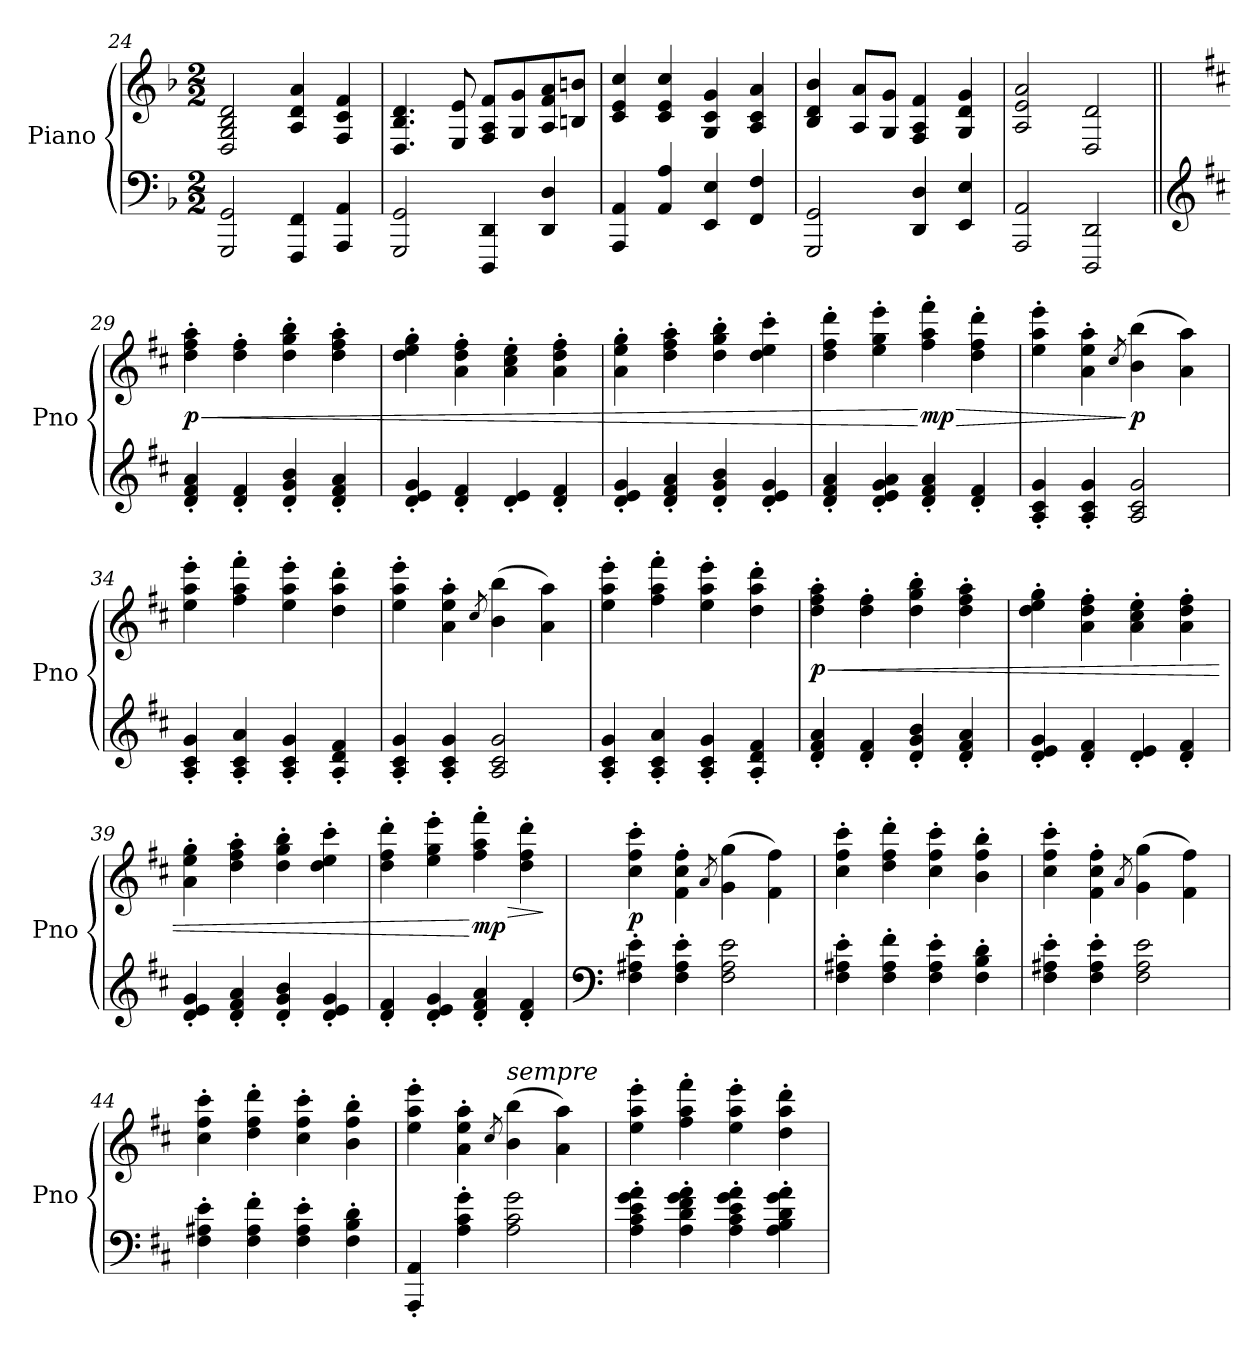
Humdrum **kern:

**kern	**kern	**dynam
*part1	*part1	*part1
*staff2	*staff1	*staff1/2
*I"Piano	*	*
*I'Pno	*	*
*clefF4	*clefG2	*
*k[b-]	*k[b-]	*
*M2/2	*M2/2	*
=24	=24	=24
2GGG/ 2GG/	2D/ 2G/ 2B-/ 2d/	.
4FFF/ 4FF/	4A/ 4d/ 4a/	.
4AAA/ 4AA/	4F/ 4c/ 4f/	.
=25	=25	=25
2GGG/ 2GG/	4.D/ 4.B-/ 4.d/	.
.	8E/ 8e/	.
4DDD/ 4DD/	8F/ 8A/ 8f/L	.
.	8G/ 8g/	.
4DD/ 4D/	8A/ 8f/ 8a/	.
.	8Bn/ 8bn/J	.
=26	=26	=26
4AAA/ 4AA/	4c/ 4e/ 4cc/	.
4AA/ 4A/	4c/ 4e/ 4cc/	.
4EE/ 4E/	4G/ 4c/ 4g/	.
4FF/ 4F/	4A/ 4c/ 4a/	.
=27	=27	=27
2GGG/ 2GG/	4B-/ 4d/ 4b-/	.
.	8A/ 8a/L	.
.	8G/ 8g/J	.
4DD/ 4D/	4F/ 4A/ 4f/	.
4EE/ 4E/	4G/ 4d/ 4g/	.
!!LO:LB:g=z
=28	=28	=28
2AAA/ 2AA/	2A/ 2e/ 2a/	.
2DDD/ 2DD/	2D/ 2d/	.
=29||	=29||	=29||
*clefG2	*	*
*k[f#c#]	*k[f#c#]	*
!	!	!LO:HP:b
!	!	!LO:DY:n=1:b
4d/' 4f#/' 4a/'	4dd\' 4ff#\' 4aa\'	< p
4d/' 4f#/'	4dd\' 4ff#\'	.
4d/' 4g/' 4b/'	4dd\' 4gg\' 4bb\'	.
4d/' 4f#/' 4a/'	4dd\' 4ff#\' 4aa\'	.
=30	=30	=30
4d/' 4e/' 4g/'	4dd\' 4ee\' 4gg\'	.
4d/' 4f#/'	4a\' 4dd\' 4ff#\'	.
4d/' 4e/'	4a\' 4cc#\' 4ee\'	.
4d/' 4f#/'	4a\' 4dd\' 4ff#\'	.
=31	=31	=31
4d/' 4e/' 4g/'	4a\' 4ee\' 4gg\'	.
4d/' 4f#/' 4a/'	4dd\' 4ff#\' 4aa\'	.
4d/' 4g/' 4b/'	4dd\' 4gg\' 4bb\'	.
4d/' 4e/' 4g/'	4dd\' 4ee\' 4ccc#\'	.
=32	=32	=32
4d/' 4f#/' 4a/'	4dd\' 4ff#\' 4ddd\'	.
4d/' 4e/' 4g/' 4a/'	4ee\' 4gg\' 4eee\'	.
!	!	!LO:HP:n=1:b
!	!	!LO:DY:n=1:b
4d/' 4f#/' 4a/'	4ff#\' 4aa\' 4fff#\'	[ > mp
4d/' 4f#/'	4dd\' 4ff#\' 4ddd\'	.
=33	=33	=33
4A/' 4c#/' 4g/'	4ee\' 4aa\' 4eee\'	.
4A/' 4c#/' 4g/'	4a\' 4ee\' 4aa\'	.
.	8qcc#/	.
!	!	!LO:DY:n=1:b
2A/ 2c#/ 2g/	(4b\ 4bb\	] p
.	4a\ 4aa\)	.
=34	=34	=34
4A/' 4c#/' 4g/'	4ee\' 4aa\' 4eee\'	.
4A/' 4c#/' 4a/'	4ff#\' 4aa\' 4fff#\'	.
4A/' 4c#/' 4g/'	4ee\' 4aa\' 4eee\'	.
4A/' 4d/' 4f#/'	4dd\' 4aa\' 4ddd\'	.
!!LO:PB:g=z
=35	=35	=35
4A/' 4c#/' 4g/'	4ee\' 4aa\' 4eee\'	.
4A/' 4c#/' 4g/'	4a\' 4ee\' 4aa\'	.
.	8qcc#/	.
2A/ 2c#/ 2g/	(4b\ 4bb\	.
.	4a\ 4aa\)	.
=36	=36	=36
4A/' 4c#/' 4g/'	4ee\' 4aa\' 4eee\'	.
4A/' 4c#/' 4a/'	4ff#\' 4aa\' 4fff#\'	.
4A/' 4c#/' 4g/'	4ee\' 4aa\' 4eee\'	.
4A/' 4d/' 4f#/'	4dd\' 4aa\' 4ddd\'	.
=37	=37	=37
!	!	!LO:HP:b
!	!	!LO:DY:n=1:b
4d/' 4f#/' 4a/'	4dd\' 4ff#\' 4aa\'	< p
4d/' 4f#/'	4dd\' 4ff#\'	.
4d/' 4g/' 4b/'	4dd\' 4gg\' 4bb\'	.
4d/' 4f#/' 4a/'	4dd\' 4ff#\' 4aa\'	.
=38	=38	=38
4d/' 4e/' 4g/'	4dd\' 4ee\' 4gg\'	.
4d/' 4f#/'	4a\' 4dd\' 4ff#\'	.
4d/' 4e/'	4a\' 4cc#\' 4ee\'	.
4d/' 4f#/'	4a\' 4dd\' 4ff#\'	.
=39	=39	=39
4d/' 4e/' 4g/'	4a\' 4ee\' 4gg\'	.
4d/' 4f#/' 4a/'	4dd\' 4ff#\' 4aa\'	.
4d/' 4g/' 4b/'	4dd\' 4gg\' 4bb\'	.
4d/' 4e/' 4g/'	4dd\' 4ee\' 4ccc#\'	.
=40	=40	=40
4d/' 4f#/'	4dd\' 4ff#\' 4ddd\'	.
4d/' 4e/' 4g/'	4ee\' 4gg\' 4eee\'	.
!	!	!LO:HP:n=1:b
!	!	!LO:DY:n=1:b
4d/' 4f#/' 4a/'	4ff#\' 4aa\' 4fff#\'	[ > mp
4d/' 4f#/'	4dd\' 4ff#\' 4ddd\'	.
.	.	]
=41	=41	=41
*clefF4	*	*
!	!	!LO:DY:b
4F#\' 4A#X\' 4e\'	4cc#\' 4ff#\' 4ccc#\'	p
4F#\' 4A#\' 4e\'	4f#\' 4cc#\' 4ff#\'	.
.	8qa/	.
2F#\ 2A#\ 2e\	(4g\ 4gg\	.
.	4f#\ 4ff#\)	.
=42	=42	=42
4F#\' 4A#X\' 4e\'	4cc#\' 4ff#\' 4ccc#\'	.
4F#\' 4A#\' 4f#\'	4dd\' 4ff#\' 4ddd\'	.
4F#\' 4A#\' 4e\'	4cc#\' 4ff#\' 4ccc#\'	.
4F#\' 4B\' 4d\'	4b\' 4ff#\' 4bb\'	.
!!LO:LB:g=z
=43	=43	=43
4F#\' 4A#X\' 4e\'	4cc#\' 4ff#\' 4ccc#\'	.
4F#\' 4A#\' 4e\'	4f#\' 4cc#\' 4ff#\'	.
.	8qa/	.
2F#\ 2A#\ 2e\	(4g\ 4gg\	.
.	4f#\ 4ff#\)	.
=44	=44	=44
4F#\' 4A#X\' 4e\'	4cc#\' 4ff#\' 4ccc#\'	.
4F#\' 4A#\' 4f#\'	4dd\' 4ff#\' 4ddd\'	.
4F#\' 4A#\' 4e\'	4cc#\' 4ff#\' 4ccc#\'	.
4F#\' 4B\' 4d\'	4b\' 4ff#\' 4bb\'	.
=45	=45	=45
4AAA/' 4AA/'	4ee\' 4aa\' 4eee\'	.
4A\' 4c#\' 4g\'	4a\' 4ee\' 4aa\'	.
.	8qcc#/	.
!	!LO:TX:a:i:t=sempre	!
2A\ 2c#\ 2g\	(4b\ 4bb\	.
.	4a\ 4aa\)	.
=46	=46	=46
4A\' 4c#\' 4e\' 4g\' 4a\'	4ee\' 4aa\' 4eee\'	.
4A\' 4d\' 4f#\' 4g\' 4a\'	4ff#\' 4aa\' 4fff#\'	.
4A\' 4c#\' 4e\' 4g\' 4a\'	4ee\' 4aa\' 4eee\'	.
4A\' 4B\' 4d\' 4g\' 4a\'	4dd\' 4aa\' 4ddd\'	.
=	=	=
*-	*-	*-
